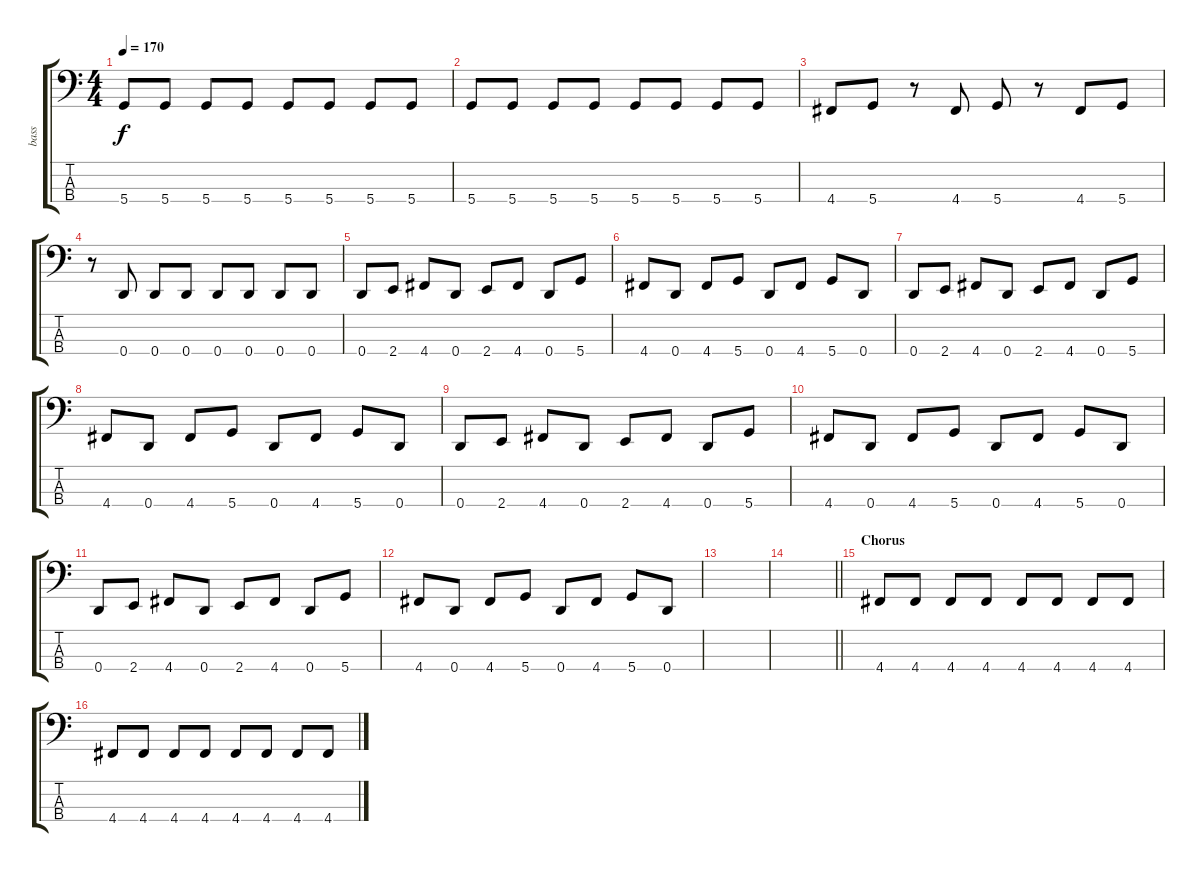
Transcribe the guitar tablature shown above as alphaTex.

\track ("bass" "bass") {instrument electricbassfinger}
\staff {score tabs}
\tuning (G2 D2 A1 D1) {hide}
\ts (4 4)
\tempo 170
\clef f4
\ks c
5.4.8{dy f} 5.4.8 5.4.8 5.4.8 5.4.8 5.4.8 5.4.8 5.4.8 |
5.4.8 5.4.8 5.4.8 5.4.8 5.4.8 5.4.8 5.4.8 5.4.8 |
4.4.8 5.4.8 r.8 4.4.8 5.4.8 r.8 4.4.8 5.4.8 |
r.8 0.4.8 0.4.8 0.4.8 0.4.8 0.4.8 0.4.8 0.4.8 |
0.4.8 2.4.8 4.4.8 0.4.8 2.4.8 4.4.8 0.4.8 5.4.8 |
4.4.8 0.4.8 4.4.8 5.4.8 0.4.8 4.4.8 5.4.8 0.4.8 |
0.4.8 2.4.8 4.4.8 0.4.8 2.4.8 4.4.8 0.4.8 5.4.8 |
4.4.8 0.4.8 4.4.8 5.4.8 0.4.8 4.4.8 5.4.8 0.4.8 |
0.4.8 2.4.8 4.4.8 0.4.8 2.4.8 4.4.8 0.4.8 5.4.8 |
4.4.8 0.4.8 4.4.8 5.4.8 0.4.8 4.4.8 5.4.8 0.4.8 |
0.4.8 2.4.8 4.4.8 0.4.8 2.4.8 4.4.8 0.4.8 5.4.8 |
4.4.8 0.4.8 4.4.8 5.4.8 0.4.8 4.4.8 5.4.8 0.4.8 |
|
\barLineRight lightlight
|
\section ("" "Chorus")
4.4.8 4.4.8 4.4.8 4.4.8 4.4.8 4.4.8 4.4.8 4.4.8 |
4.4.8 4.4.8 4.4.8 4.4.8 4.4.8 4.4.8 4.4.8 4.4.8
